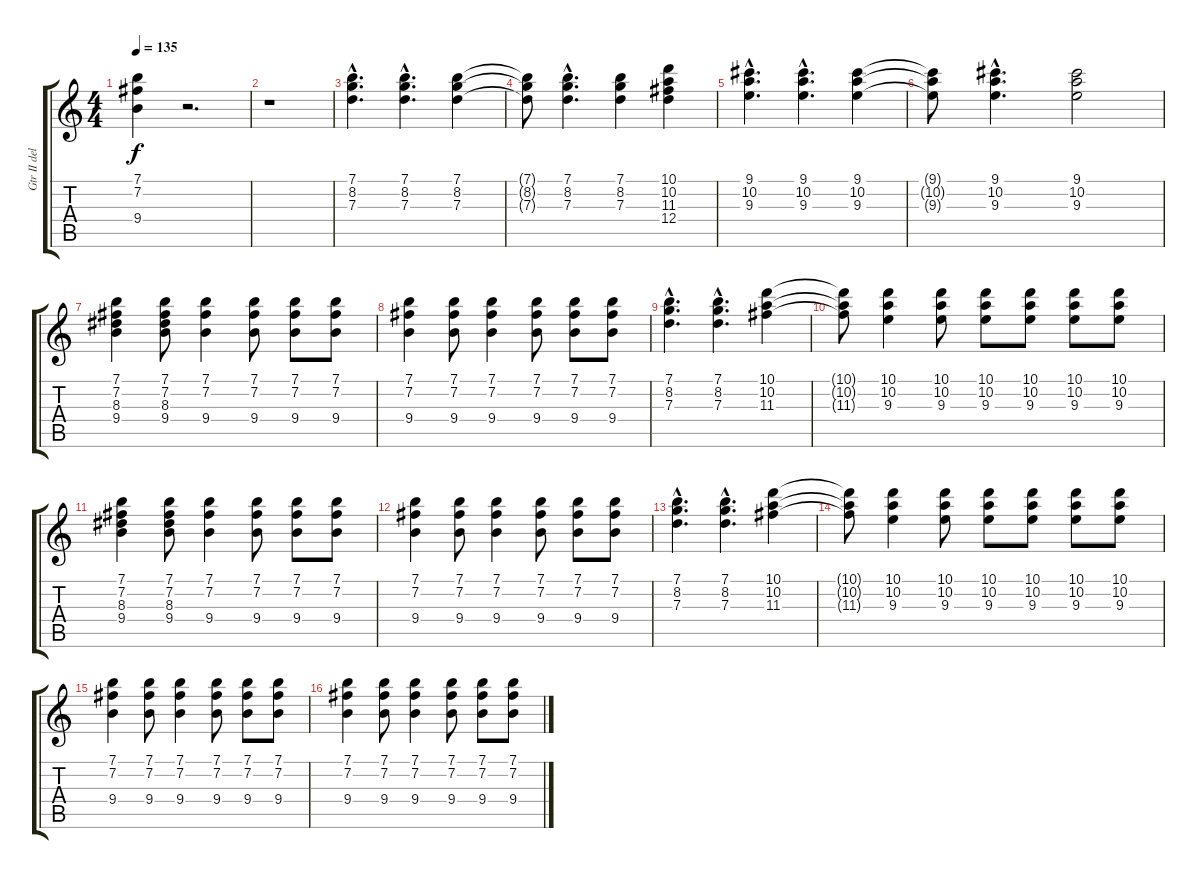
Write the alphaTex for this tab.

\track ("Gtr II delay" "Gtr II del") {instrument distortionguitar}
\staff {score tabs}
\tuning (E4 B3 G3 D3 A2 E2) {hide}
\ts (4 4)
\tempo 135
\clef g2
\ks c
(7.1 7.2 9.4).4{dy f} r.2{d} |
r.1 |
(7.1{hac} 8.2{hac} 7.3{hac}).4{d} (7.1{hac} 8.2{hac} 7.3{hac}).4{d} (7.1 8.2 7.3).4 |
(7.1{t} 8.2{t} 7.3{t}).8 (7.1{hac} 8.2{hac} 7.3{hac}).4{d} (7.1 8.2 7.3).4 (10.1 10.2 11.3 12.4).4 |
(9.1{hac} 10.2{hac} 9.3{hac}).4{d} (9.1{hac} 10.2{hac} 9.3{hac}).4{d} (9.1 10.2 9.3).4 |
(9.1{t} 10.2{t} 9.3{t}).8 (9.1{hac} 10.2{hac} 9.3{hac}).4{d} (9.1 10.2 9.3).2 |
(7.1 7.2 8.3 9.4).4 (7.1 7.2 8.3 9.4).8 (7.1 7.2 9.4).4 (7.1 7.2 9.4).8 (7.1 7.2 9.4).8 (7.1 7.2 9.4).8 |
(7.1 7.2 9.4).4 (7.1 7.2 9.4).8 (7.1 7.2 9.4).4 (7.1 7.2 9.4).8 (7.1 7.2 9.4).8 (7.1 7.2 9.4).8 |
(7.1{hac} 8.2{hac} 7.3{hac}).4{d} (7.1{hac} 8.2{hac} 7.3{hac}).4{d} (10.1 10.2 11.3).4 |
(10.1{t} 10.2{t} 11.3{t}).8 (10.1 10.2 9.3).4 (10.1 10.2 9.3).8 (10.1 10.2 9.3).8 (10.1 10.2 9.3).8 (10.1 10.2 9.3).8 (10.1 10.2 9.3).8 |
(7.1 7.2 8.3 9.4).4 (7.1 7.2 8.3 9.4).8 (7.1 7.2 9.4).4 (7.1 7.2 9.4).8 (7.1 7.2 9.4).8 (7.1 7.2 9.4).8 |
(7.1 7.2 9.4).4 (7.1 7.2 9.4).8 (7.1 7.2 9.4).4 (7.1 7.2 9.4).8 (7.1 7.2 9.4).8 (7.1 7.2 9.4).8 |
(7.1{hac} 8.2{hac} 7.3{hac}).4{d} (7.1{hac} 8.2{hac} 7.3{hac}).4{d} (10.1 10.2 11.3).4 |
(10.1{t} 10.2{t} 11.3{t}).8 (10.1 10.2 9.3).4 (10.1 10.2 9.3).8 (10.1 10.2 9.3).8 (10.1 10.2 9.3).8 (10.1 10.2 9.3).8 (10.1 10.2 9.3).8 |
(7.1 7.2 9.4).4 (7.1 7.2 9.4).8 (7.1 7.2 9.4).4 (7.1 7.2 9.4).8 (7.1 7.2 9.4).8 (7.1 7.2 9.4).8 |
(7.1 7.2 9.4).4 (7.1 7.2 9.4).8 (7.1 7.2 9.4).4 (7.1 7.2 9.4).8 (7.1 7.2 9.4).8 (7.1 7.2 9.4).8
